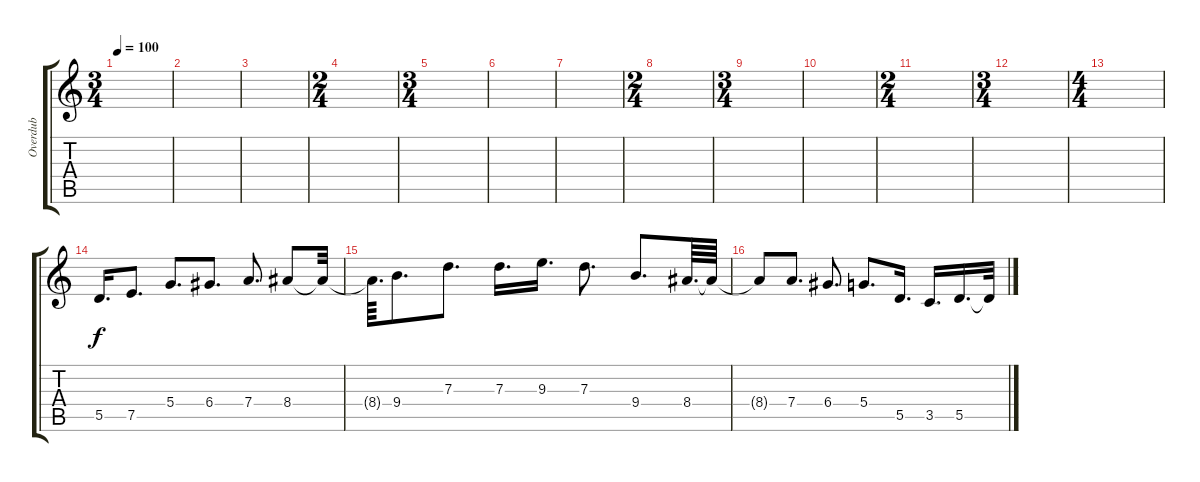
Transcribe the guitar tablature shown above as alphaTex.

\track ("Overdub" "Overdub") {instrument distortionguitar}
\staff {score tabs}
\tuning (E4 B3 G3 D3 A2 E2) {hide}
\ts (3 4)
\tempo 100
\clef g2
\ks c
|
|
|
\ts (2 4)
|
\ts (3 4)
|
|
|
\ts (2 4)
|
\ts (3 4)
|
|
\ts (2 4)
|
\ts (3 4)
|
\ts (4 4)
|
5.5.16{d} 7.5.8{d} 5.4.8{d} 6.4.8{d} 7.4.8{d} 8.4.8 8.4{t}.32 |
8.4{t}.64{d} 9.4.8{d} 7.3.8{d} 7.3.16{d} 9.3.16{d} 7.3.8{d} 9.4.8{d} 8.4.64{d} 8.4{t}.64 |
8.4{t}.8 7.4.8{d} 6.4.8{d} 5.4.8{d} 5.5.16{d} 3.5.16{d} 5.5.16{d} 5.5{t}.32
